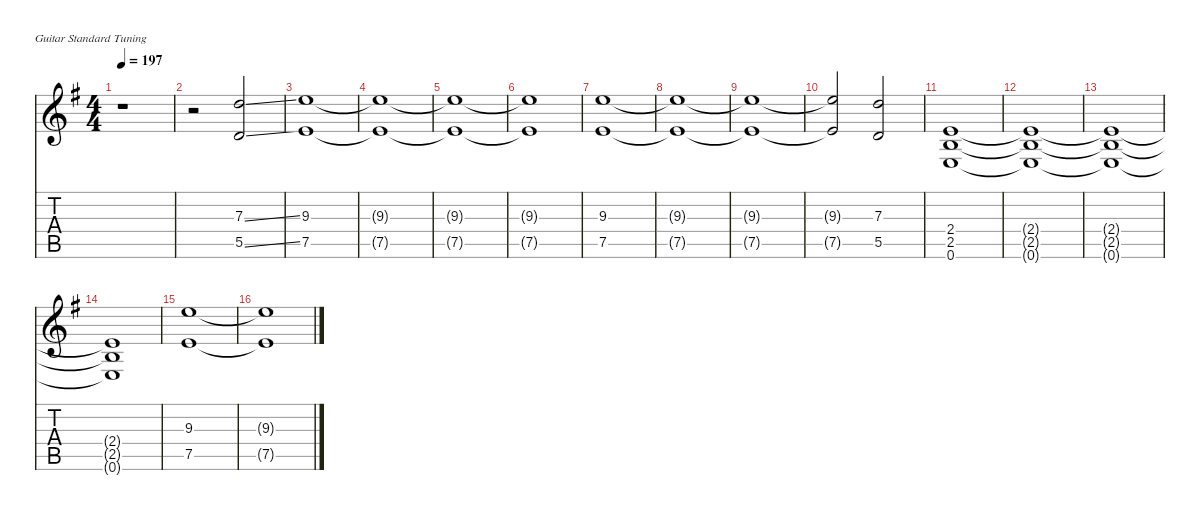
\defaultSystemsLayout 4
\hideDynamics
\bracketExtendMode nobrackets
\singleTrackTrackNamePolicy hidden
\multiTrackTrackNamePolicy hidden
\firstSystemTrackNameMode fullname
\firstSystemTrackNameOrientation horizontal
\otherSystemsTrackNameOrientation horizontal
\track ("Guitar 3" "od.guit.") {defaultSystemsLayout 8 instrument overdrivenguitar}
\staff {score tabs}
\tuning (E4 B3 G3 D3 A2 E2)
\ts (4 4)
\tempo 197
\clef g2
\ks eminor
r.1{dy mp beam Down} |
r.2{beam Down} (7.3{ss acc forcenatural} 5.5{ss acc forcenatural}).2{dy f beam Up} |
(9.3{acc forcenatural} 7.5{acc forcenatural}).1{beam Up} |
(9.3{t acc forcenatural} 7.5{t acc forcenatural}).1{beam Up} |
(9.3{t acc forcenatural} 7.5{t acc forcenatural}).1{beam Up} |
(9.3{t acc forcenatural} 7.5{t acc forcenatural}).1{beam Up} |
(9.3{acc forcenatural} 7.5{acc forcenatural}).1{beam Up} |
(9.3{t acc forcenatural} 7.5{t acc forcenatural}).1{beam Up} |
(9.3{t acc forcenatural} 7.5{t acc forcenatural}).1{beam Up} |
(9.3{t acc forcenatural} 7.5{t acc forcenatural}).2{beam Up} (7.3{acc forcenatural} 5.5{acc forcenatural}).2{beam Up} |
(2.4{acc forcenatural} 2.5{acc forcenatural} 0.6{acc forcenatural}).1{beam Up} |
(2.4{t acc forcenatural} 2.5{t acc forcenatural} 0.6{t acc forcenatural}).1{beam Up} |
(2.4{t acc forcenatural} 2.5{t acc forcenatural} 0.6{t acc forcenatural}).1{beam Up} |
(2.4{t acc forcenatural} 2.5{t acc forcenatural} 0.6{t acc forcenatural}).1{beam Up} |
(9.3{acc forcenatural} 7.5{acc forcenatural}).1{beam Up} |
(9.3{t acc forcenatural} 7.5{t acc forcenatural}).1{beam Up}
